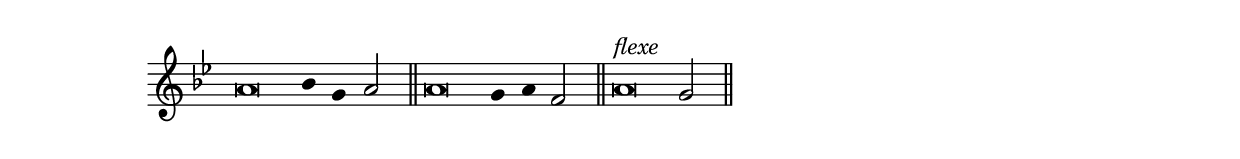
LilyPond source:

% DO NOT EDIT this file manually; it is automatically
% generated from Documentation/snippets/new
% Make any changes in Documentation/snippets/new/
% and then run scripts/auxiliar/makelsr.py
%
% This file is in the public domain.
%% Note: this file works from version 2.15.15
\version "2.15.15"

\header {
%% Translation of GIT committish: 6977ddc9a3b63ea810eaecb864269c7d847ccf98
  texidoces = "
Este tipo de notación se utiliza para el canto de los Salmos, en
que las estrofas no siempre tienen la misma longitud.

"
  doctitlees = "Notación de responsos o salmos"

%% Translation of GIT committish: ab9e3136d78bfaf15cc6d77ed1975d252c3fe506

  texidocde = "
Diese Form der Notation wird benutzt für die Notation von Psalmen, in denen
die Strophen nicht die gleiche Länge haben.

"
  doctitlede = "Psalmennotation"


%% Translation of GIT committish: c1d5bb448321d688185e0c6b798575d4c325ae80
  texidocfr = "
Ce style de notation permet d'indiquer la mélodie d'une psalmodie
lorsque les strophes sont de longueur inégale.

"
  doctitlefr = "Notation pour psalmodie"


  lsrtags = "rhythms, vocal-music, ancient-notation, contexts-and-engravers"

  texidoc = "
This form of notation is used for the chant of the Psalms, where verses
aren't always the same length.

"
  doctitle = "Chant or psalms notation"
} % begin verbatim


stemOn = { \revert Staff.Stem #'transparent \revert Staff.Flag #'transparent }
stemOff = { \override Staff.Stem #'transparent = ##t \override Staff.Flag #'transparent = ##t }

\score {
  \new Staff \with { \remove "Time_signature_engraver" }
  {
    \key g \minor
    \cadenzaOn
    \stemOff a'\breve bes'4 g'4
    \stemOn a'2 \bar "||"
    \stemOff a'\breve g'4 a'4
    \stemOn f'2 \bar "||"
    \stemOff a'\breve^\markup { \italic flexe }
    \stemOn g'2 \bar "||"
  }
}

